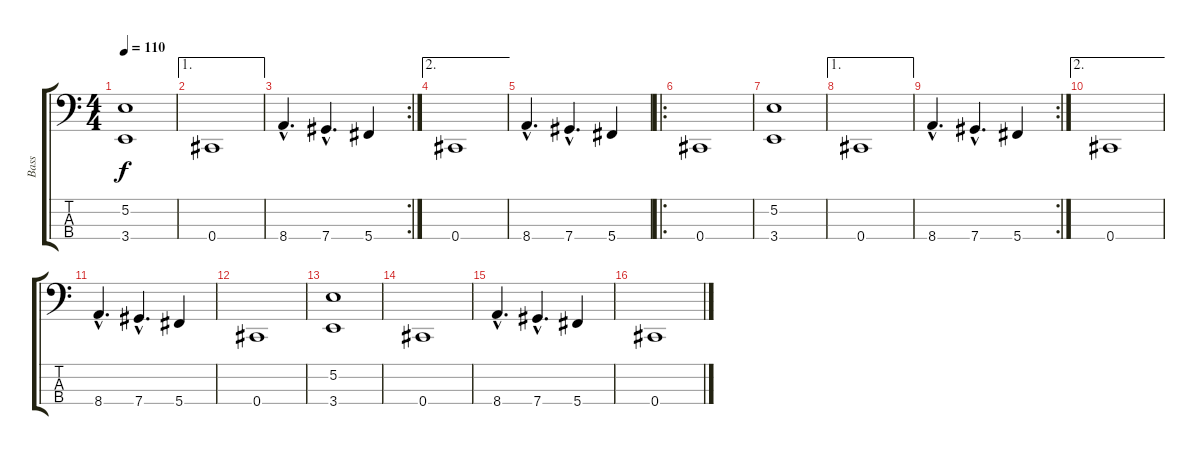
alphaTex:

\track ("Bass" "Bass") {instrument electricbassfinger}
\staff {score tabs}
\tuning (E2 B1 Gb1 Db1) {hide}
\ts (4 4)
\tempo 110
\clef f4
\ks c
(5.2 3.4).1{dy f} |
\ae 1
0.4.1 |
\rc 2
8.4{hac}.4{d} 7.4{hac}.4{d} 5.4.4 |
\ae 2
0.4.1 |
8.4{hac}.4{d} 7.4{hac}.4{d} 5.4.4 |
\ro
0.4.1 |
(5.2 3.4).1 |
\ae 1
0.4.1 |
\rc 2
8.4{hac}.4{d} 7.4{hac}.4{d} 5.4.4 |
\ae 2
0.4.1 |
8.4{hac}.4{d} 7.4{hac}.4{d} 5.4.4 |
0.4.1{volume 14} |
(5.2 3.4).1 |
0.4.1{volume 12} |
8.4{hac}.4{d} 7.4{hac}.4{d} 5.4.4 |
0.4.1{volume 10}
